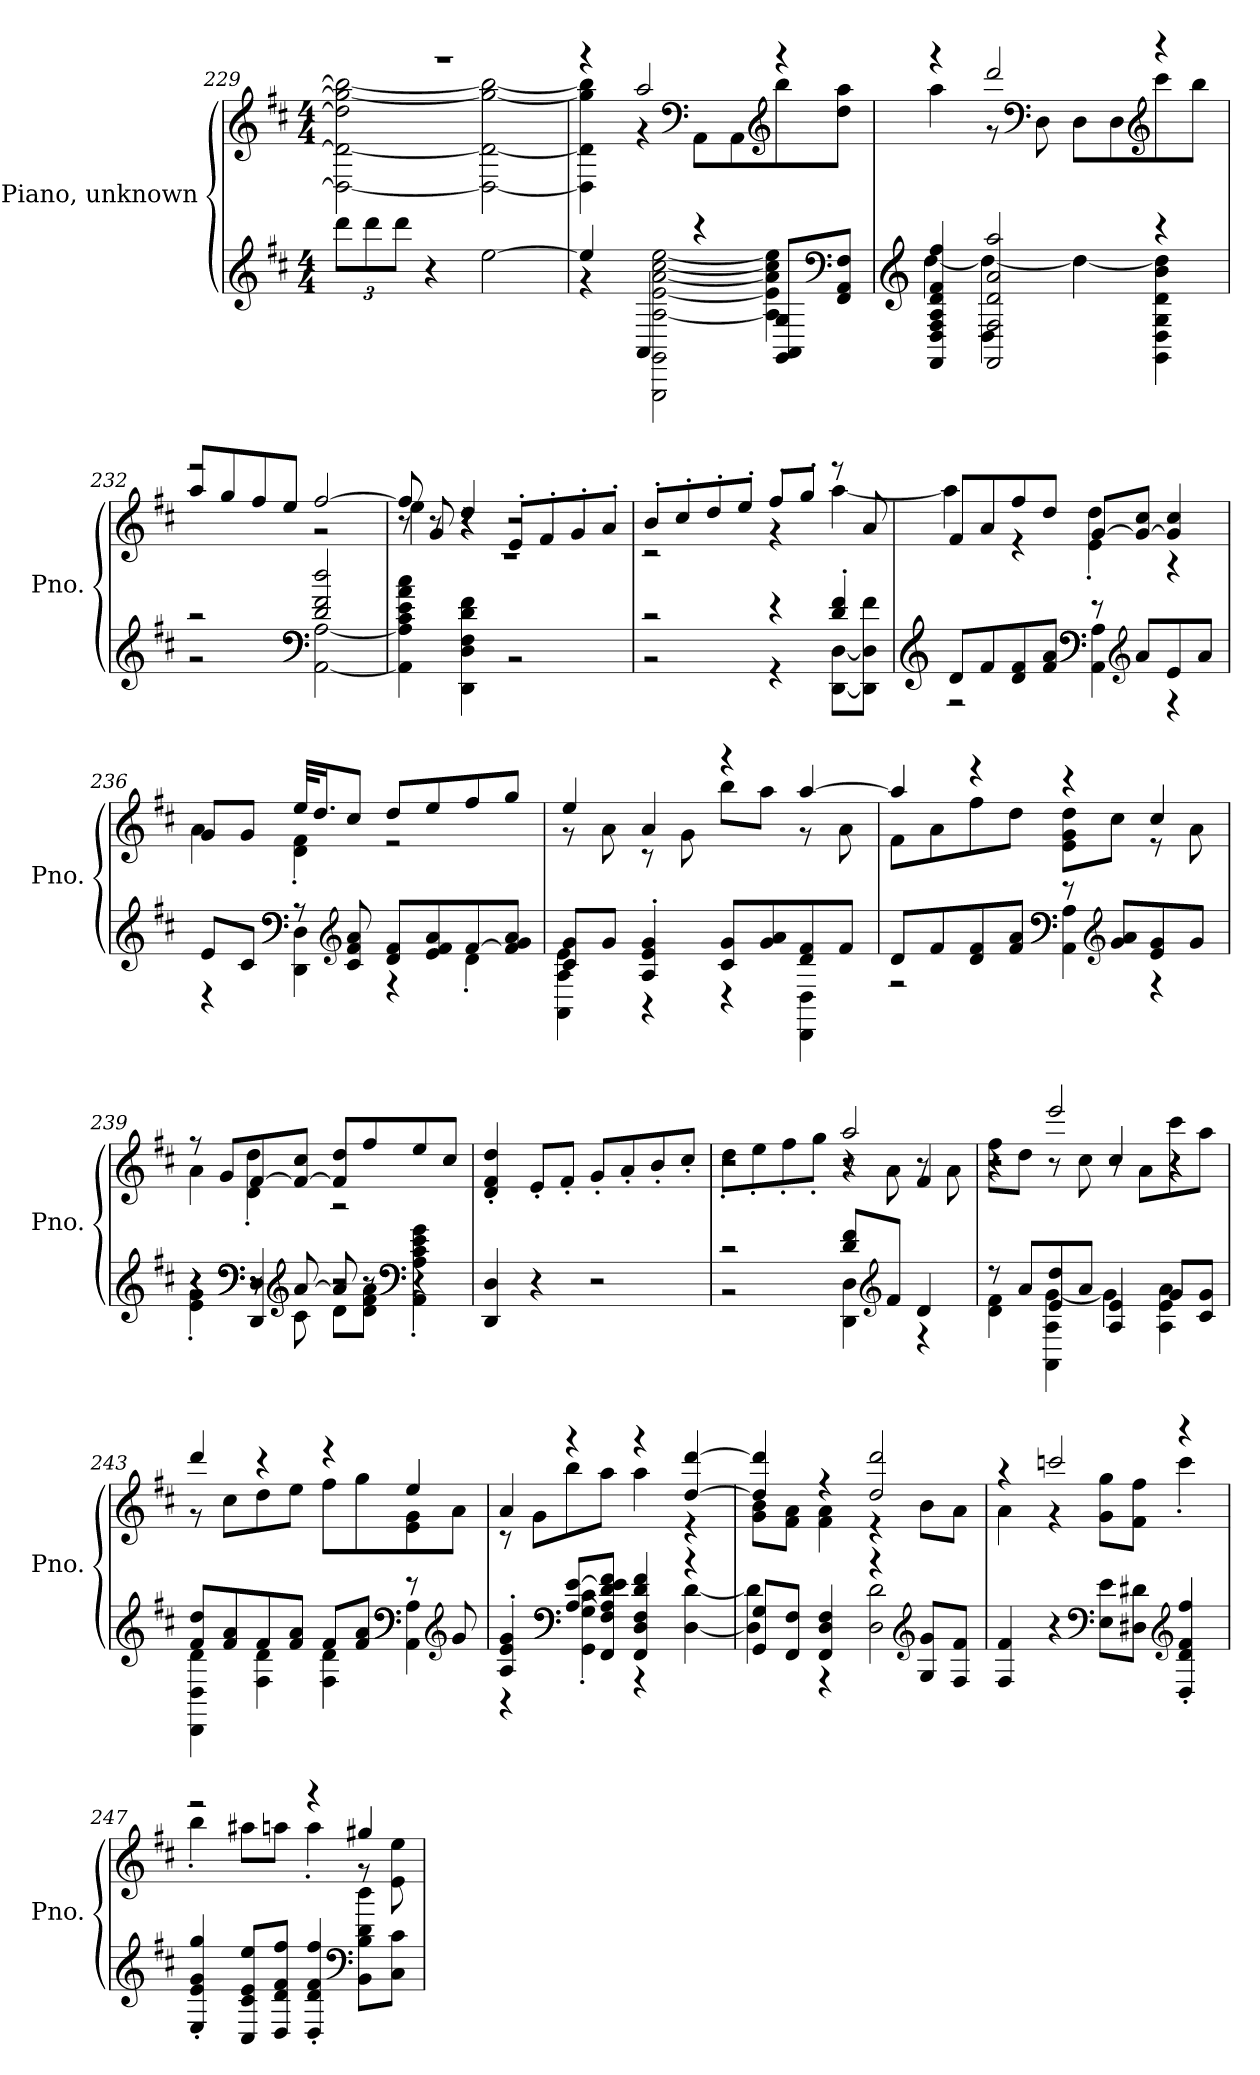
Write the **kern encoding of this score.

**kern	**kern
*part1	*part1
*staff2	*staff1
*I"Piano, unknown	*
*I'Pno.	*
*clefG2	*clefG2
*k[f#c#]	*k[f#c#]
*M4/4	*M4/4
*Xbrackettup	*
=229	=229
*	*^
12ddd\L	1r	2D\_ 2d\_ 2dd\] 2gg\_ 2bb\_
12ddd\	.	.
12ddd\J	.	.
4r	.	.
[2ee\	.	2D\_ 2d\_ 2gg\_ 2bb\_
=230	=230	=230
*^	*	*
4ee/]	4r	4r	4D\] 4d\] 4gg\] 4bb\]
4AA/	2GGG\ 2GG\ [2A\ [2e\ [2a\ [2cc#\ [2ee\	2aa/	4r
*	*	*clefF4	*
4r	.	.	8AA\L
.	.	.	8AA\
*	*	*clefG2	*
8GG/ 8AA/ 8G/L	4A\] 4e\] 4a\] 4cc#\] 4ee\]	4r	8bb\
*clefF4	*	*	*
8FF#/ 8AA/ 8F#/J	.	.	8dd\ 8aa\J
!!LO:LB:g=z	!!
=231	=231	=231	=231
*clefG2	*	*	*
4FF#/ 4D/ 4F#/ 4A/ 4d/ 4f#/ 4ff#/	[4dd\	4r	4aa\
2FF#/ 2F#/ 2d/ 2a/ 2aa/	4D\ 4dd\_	2ddd/	8r
*	*	*clefF4	*
.	.	.	8D\
.	4dd\_	.	8D\L
.	.	.	8D\
*	*	*clefG2	*
4r	4GG\ 4D\ 4G\ 4d\ 4b\ 4dd\]	4r	8ccc#\
.	.	.	8bb\J
=232	=232	=232	=232
2r	2r	2r	8aa/L
.	.	.	8gg/
.	.	.	8ff#/
.	.	.	8ee/J
*clefF4	*	*	*
2d/ 2f#/ 2dd/	[2AA\ [2A\	[2ff#/	2r
=233	=233	=233	=233
*	*	*	*^
1r	4AA\] 4A\] 4c#\ 4e\ 4a\ 4cc#\	8ff#/]	4ee\	8r
.	.	8r	.	8g/
.	4DD\ 4D\ 4F#\ 4d\ 4f#\	4r	4r	4dd/
.	2r	2r	2r	8e'/L
.	.	.	.	8f#'/
.	.	.	.	8g'/
.	.	.	.	8a'/J
*	*	*	*v	*v
=234	=234	=234	=234
2r	2r	8b'/L	2r
.	.	8cc#'/	.
.	.	8dd'/	.
.	.	8ee'/J	.
4r	4r	8ff#'/L	4r
.	.	8gg'/J	.
4d/' 4f#/'	[8DD\ [8D\L	8r	[4aa\
.	8DD\] 8D\] 8f#\J	8a/	.
!!LO:LB:g=z	!!
=235	=235	=235	=235
*clefG2	*	*	*
8d/L	2r	8f#/L	4aa\]
8f#/	.	8a/	.
8d/ 8f#/	.	8ff#/	4r
8f#/ 8a/J	.	8dd/J	.
*clefF4	*	*	*
8r	4AA\ 4A\	[8g/L	4e\' 4dd\'
*clefG2	*	*	*
8a/L	.	8g/_ 8cc#/J	.
8e/	4r	4g/] 4cc#/	4r
8a/J	.	.	.
=236	=236	=236	=236
8e/L	4r	8g/L	4a\
8c#/J	.	8g/J	.
*clefF4	*	*	*
8r	4DD\ 4D\	32ee/KLL	4d\' 4f#\'
.	.	16.dd/J	.
*clefG2	*	*	*
8c#/ 8f#/ 8a/	.	8cc#/J	.
8d/ 8f#/L	4r	8dd/L	2r
8e/ 8f#/ 8a/	.	8ee/	.
[8f#/	4d'\	8ff#/	.
8f#/] 8g/ 8a/J	.	8gg/J	.
=237	=237	=237	=237
8c#/ 8g/L	4AA\ 4A\ 4e\	4ee/	8r
8g/J	.	.	8a\
4A/' 4e/' 4g/'	4r	4a/	8r
.	.	.	8g\
8c#/ 8g/L	4r	4r	8bb\L
8g/ 8a/	.	.	8aa\J
8d/ 8f#/	4DD\ 4D\	[4aa/	8r
8f#/J	.	.	8a\
!!LO:LB:g=z	!!
=238	=238	=238	=238
8d/L	2r	4aa/]	8f#\L
8f#/	.	.	8a\
8d/ 8f#/	.	4r	8ff#\
8f#/ 8a/J	.	.	8dd\J
*clefF4	*	*	*
8r	4AA\ 4A\	4r	8e\ 8g\ 8dd\L
*clefG2	*	*	*
8g/ 8a/L	.	.	8cc#\J
8e/ 8g/	4r	4cc#/	8r
8g/J	.	.	8a\
=239	=239	=239	=239
*	*^	*	*
4r	4e\' 4g\'	4r	8r	4a\
.	.	.	8g/L	.
*clefF4	*	*	*	*
8r	8r	4DD/ 4D/	[8f#/	4d\' 4dd\'
*clefG2	*	*	*	*
[8a/	8c#\	.	8f#/_ 8cc#/J	.
8a/]	8d\L	2r	8f#/] 8dd/L	2r
8r	8d\ 8f#\ 8a\J	.	8ff#/	.
*clefF4	*	*	*	*
4r	4AA\' 4A\' 4c#\' 4e\' 4g\'	.	8ee/	.
.	.	.	8cc#/J	.
*v	*v	*v	*	*
*	*v	*v
=240	=240
4DD/ 4D/	4d/' 4f#/' 4dd/'
4r	8e'/L
.	8f#'/J
2r	8g'/L
.	8a'/
.	8b'/
.	8cc#'/J
!!LO:LB:g=z
=241	=241
*^	*^
*	*	*	*^
2r	2r	2r	8dd'\L	2r
.	.	.	8ee'\	.
.	.	.	8ff#'\	.
.	.	.	8gg'\J	.
8d/ 8f#/L	4DD\ 4D\	2aa/	8r	4r
*clefG2	*	*	*	*
8f#/J	.	.	8a\	.
4d/	4r	.	8r	4f#/
.	.	.	8a\	.
=242	=242	=242	=242	=242
8r	4d\ 4f#\	4r	8ff#\L	2r
8a/L	.	.	8dd\J	.
8e/ 8dd/	4AA\ 4A\ [4g\	2eee/	8r	.
8a/J	.	.	8cc#\	.
4A/ 4e/	4g\]	.	8r	4cc#/
.	.	.	8a\L	.
8g/L	4A\ 4e\ 4a\	4r	8ccc#\	4r
8c#/ 8g/J	.	.	8aa\J	.
*	*	*	*v	*v
=243	=243	=243	=243
8f#/ 8dd/L	4DD\ 4D\ 4d\	4ddd/	8r
8f#/ 8a/	.	.	8cc#\L
8f#/	4F#\ 4d\	4r	8dd\
8f#/ 8a/J	.	.	8ee\J
8f#/L	4F#\ 4d\	4r	8ff#\L
8f#/ 8a/J	.	.	8gg\
*clefF4	*	*	*
8r	4AA\ 4A\	4ee/	8e\ 8g\
*clefG2	*	*	*
8g/	.	.	8a\J
=244	=244	=244	=244
4A/' 4e/' 4g/'	4r	4a/	8r
.	.	.	8g\L
*clefF4	*	*	*
[8A/ [8e/L	4GG\' 4G\' 4c#\'	4r	8bb\
8FF#/ 8F#/ 8A/] 8d/ 8e/] 8f#/J	.	.	8aa\J
4FF#/ 4D/ 4F#/ 4d/ 4f#/	4r	4r	4aa\
4r	[4D\ [4d\	[4dd/ [4ddd/	4r
!!LO:PB:g=z	!!
=245	=245	=245	=245
8GG/ 8G/L	4D\] 4d\]	4dd/] 4ddd/]	8g\ 8b\L
8FF#/ 8F#/J	.	.	8f#\ 8a\J
4FF#/ 4D/ 4F#/	4r	4r	4f#\ 4a\
4r	2D\ 2d\	2dd/ 2ddd/	4r
*clefG2	*	*	*
8G/ 8g/L	.	.	8b\L
8F#/ 8f#/J	.	.	8a\J
*v	*v	*	*
=246	=246	=246
4F#/ 4f#/	4r	4a\
4r	2cccn/	4r
*clefF4	*	*
8E\ 8e\L	.	8g\ 8gg\L
8D#X\ 8d#X\J	.	8f#\ 8ff#\J
*clefG2	*	*
4D#/' 4d#/' 4f#/' 4ff#/'	4r	4ccc'\
=247	=247	=247
4E/' 4e/' 4g/' 4gg/'	2r	4bb'\
8C#/ 8c#/ 8e/ 8ee/L	.	8aa#X\L
8D/ 8d/ 8f#/ 8ff#/J	.	8aan\J
4D/' 4d/' 4f#/' 4ff#/'	4r	4aa'\
*clefF4	*	*
8BB\ 8B\ 8d\ 8dd\L	4gg#X/	8r
8C#\ 8c#\J	.	8e\ 8ee\
*	*v	*v
=	=
*-	*-
